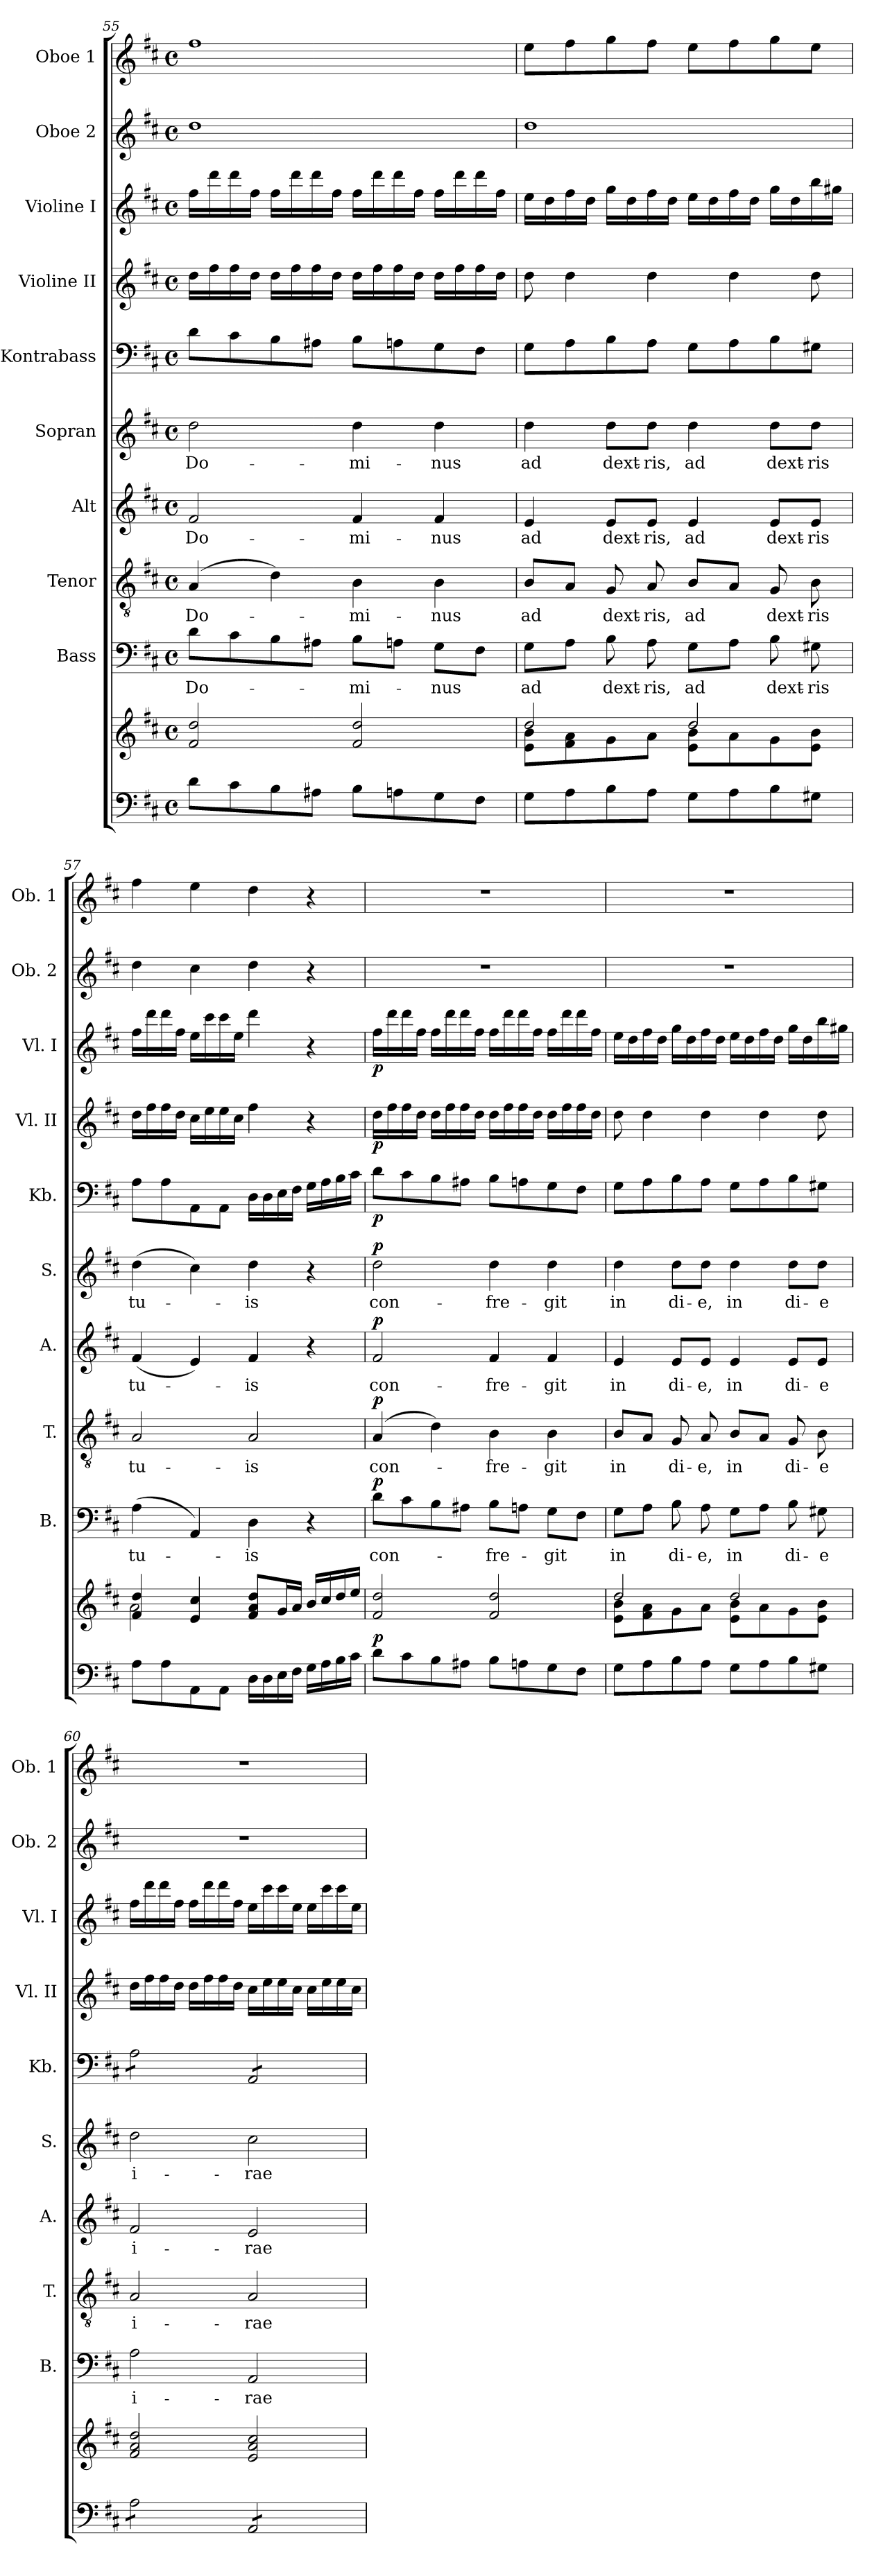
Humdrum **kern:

**kern	**kern	**dynam	**kern	**text	**dynam	**kern	**text	**dynam	**kern	**text	**dynam	**kern	**text	**dynam	**kern	**dynam	**kern	**dynam	**kern	**dynam	**kern	**kern
*part10	*part10	*part10	*part9	*part9	*part9	*part8	*part8	*part8	*part7	*part7	*part7	*part6	*part6	*part6	*part5	*part5	*part4	*part4	*part3	*part3	*part2	*part1
*staff11	*staff10	*staff10/11	*staff9	*staff9	*staff9	*staff8	*staff8	*staff8	*staff7	*staff7	*staff7	*staff6	*staff6	*staff6	*staff5	*staff5	*staff4	*staff4	*staff3	*staff3	*staff2	*staff1
*	*	*	*I"Bass	*	*	*I"Tenor	*	*	*I"Alt	*	*	*I"Sopran	*	*	*I"Kontrabass	*	*I"Violine II	*	*I"Violine I	*	*I"Oboe 2	*I"Oboe 1
*	*	*	*I'B.	*	*	*I'T.	*	*	*I'A.	*	*	*I'S.	*	*	*I'Kb.	*	*I'Vl. II	*	*I'Vl. I	*	*I'Ob. 2	*I'Ob. 1
!!LO:PB:g=z
*clefF4	*clefG2	*	*clefF4	*	*	*clefGv2	*	*	*clefG2	*	*	*clefG2	*	*	*clefF4	*	*clefG2	*	*clefG2	*	*clefG2	*clefG2
*	*	*	*	*	*	*	*	*	*	*	*	*	*	*	*ITrd7c12	*	*	*	*	*	*	*
*k[f#c#]	*k[f#c#]	*	*k[f#c#]	*	*	*k[f#c#]	*	*	*k[f#c#]	*	*	*k[f#c#]	*	*	*k[f#c#]	*	*k[f#c#]	*	*k[f#c#]	*	*k[f#c#]	*k[f#c#]
*D:	*D:	*	*D:	*	*	*D:	*	*	*D:	*	*	*D:	*	*	*D:	*	*D:	*	*D:	*	*D:	*D:
*M4/4	*M4/4	*	*M4/4	*	*	*M4/4	*	*	*M4/4	*	*	*M4/4	*	*	*M4/4	*	*M4/4	*	*M4/4	*	*M4/4	*M4/4
*met(c)	*met(c)	*	*met(c)	*	*	*met(c)	*	*	*met(c)	*	*	*met(c)	*	*	*met(c)	*	*met(c)	*	*met(c)	*	*met(c)	*met(c)
=55	=55	=55	=55	=55	=55	=55	=55	=55	=55	=55	=55	=55	=55	=55	=55	=55	=55	=55	=55	=55	=55	=55
!	!	!	!	!LO:LY:b	!	!	!LO:LY:b	!	!	!LO:LY:b	!	!	!LO:LY:b	!	!	!	!	!	!	!	!	!
8d\L	2f#/ 2dd/	.	8d\L	Do-	.	(4A/	Do-	.	2f#/	Do-	.	2dd\	Do-	.	8D\L	.	16dd\LL	.	16ff#\LL	.	1dd	1ff#
.	.	.	.	.	.	.	.	.	.	.	.	.	.	.	.	.	16ff#\	.	16ddd\	.	.	.
8c#\	.	.	8c#\	.	.	.	.	.	.	.	.	.	.	.	8C#\	.	16ff#\	.	16ddd\	.	.	.
.	.	.	.	.	.	.	.	.	.	.	.	.	.	.	.	.	16dd\JJ	.	16ff#\JJ	.	.	.
8B\	.	.	8B\	.	.	4d\)	.	.	.	.	.	.	.	.	8BB\	.	16dd\LL	.	16ff#\LL	.	.	.
.	.	.	.	.	.	.	.	.	.	.	.	.	.	.	.	.	16ff#\	.	16ddd\	.	.	.
8A#X\J	.	.	8A#X\J	.	.	.	.	.	.	.	.	.	.	.	8AA#X\J	.	16ff#\	.	16ddd\	.	.	.
.	.	.	.	.	.	.	.	.	.	.	.	.	.	.	.	.	16dd\JJ	.	16ff#\JJ	.	.	.
!	!	!	!	!LO:LY:b	!	!	!LO:LY:b	!	!	!LO:LY:b	!	!	!LO:LY:b	!	!	!	!	!	!	!	!	!
8B\L	2f#/ 2dd/	.	8B\L	-mi-	.	4B\	-mi-	.	4f#/	-mi-	.	4dd\	-mi-	.	8BB\L	.	16dd\LL	.	16ff#\LL	.	.	.
.	.	.	.	.	.	.	.	.	.	.	.	.	.	.	.	.	16ff#\	.	16ddd\	.	.	.
8An\	.	.	8An\J	.	.	.	.	.	.	.	.	.	.	.	8AAn\	.	16ff#\	.	16ddd\	.	.	.
.	.	.	.	.	.	.	.	.	.	.	.	.	.	.	.	.	16dd\JJ	.	16ff#\JJ	.	.	.
!	!	!	!	!LO:LY:b	!	!	!LO:LY:b	!	!	!LO:LY:b	!	!	!LO:LY:b	!	!	!	!	!	!	!	!	!
8G\	.	.	8G\L	-nus	.	4B\	-nus	.	4f#/	-nus	.	4dd\	-nus	.	8GG\	.	16dd\LL	.	16ff#\LL	.	.	.
.	.	.	.	.	.	.	.	.	.	.	.	.	.	.	.	.	16ff#\	.	16ddd\	.	.	.
8F#\J	.	.	8F#\J	.	.	.	.	.	.	.	.	.	.	.	8FF#\J	.	16ff#\	.	16ddd\	.	.	.
.	.	.	.	.	.	.	.	.	.	.	.	.	.	.	.	.	16dd\JJ	.	16ff#\JJ	.	.	.
=56	=56	=56	=56	=56	=56	=56	=56	=56	=56	=56	=56	=56	=56	=56	=56	=56	=56	=56	=56	=56	=56	=56
*	*^	*	*	*	*	*	*	*	*	*	*	*	*	*	*	*	*	*	*	*	*	*
!	!	!	!	!	!LO:LY:b	!	!	!LO:LY:b	!	!	!LO:LY:b	!	!	!LO:LY:b	!	!	!	!	!	!	!	!	!
8G\L	2dd/	8e\ 8b\L	.	8G\L	ad	.	8B/L	ad	.	4e/	ad	.	4dd\	ad	.	8GG\L	.	8dd\	.	16ee\LL	.	1dd	8ee\L
.	.	.	.	.	.	.	.	.	.	.	.	.	.	.	.	.	.	.	.	16dd\	.	.	.
8A\	.	8f#\ 8a\	.	8A\J	.	.	8A/J	.	.	.	.	.	.	.	.	8AA\	.	4dd\	.	16ff#\	.	.	8ff#\
.	.	.	.	.	.	.	.	.	.	.	.	.	.	.	.	.	.	.	.	16dd\JJ	.	.	.
!	!	!	!	!	!LO:LY:b	!	!	!LO:LY:b	!	!	!LO:LY:b	!	!	!LO:LY:b	!	!	!	!	!	!	!	!	!
8B\	.	8g\	.	8B\	dext-	.	8G/	dext-	.	8e/L	dext-	.	8dd\L	dext-	.	8BB\	.	.	.	16gg\LL	.	.	8gg\
.	.	.	.	.	.	.	.	.	.	.	.	.	.	.	.	.	.	.	.	16dd\	.	.	.
!	!	!	!	!	!LO:LY:b	!	!	!LO:LY:b	!	!	!LO:LY:b	!	!	!LO:LY:b	!	!	!	!	!	!	!	!	!
8A\J	.	8a\J	.	8A\	-ris,	.	8A/	-ris,	.	8e/J	-ris,	.	8dd\J	-ris,	.	8AA\J	.	4dd\	.	16ff#\	.	.	8ff#\J
.	.	.	.	.	.	.	.	.	.	.	.	.	.	.	.	.	.	.	.	16dd\JJ	.	.	.
!	!	!	!	!	!LO:LY:b	!	!	!LO:LY:b	!	!	!LO:LY:b	!	!	!LO:LY:b	!	!	!	!	!	!	!	!	!
8G\L	2dd/	8e\ 8b\L	.	8G\L	ad	.	8B/L	ad	.	4e/	ad	.	4dd\	ad	.	8GG\L	.	.	.	16ee\LL	.	.	8ee\L
.	.	.	.	.	.	.	.	.	.	.	.	.	.	.	.	.	.	.	.	16dd\	.	.	.
8A\	.	8a\	.	8A\J	.	.	8A/J	.	.	.	.	.	.	.	.	8AA\	.	4dd\	.	16ff#\	.	.	8ff#\
.	.	.	.	.	.	.	.	.	.	.	.	.	.	.	.	.	.	.	.	16dd\JJ	.	.	.
!	!	!	!	!	!LO:LY:b	!	!	!LO:LY:b	!	!	!LO:LY:b	!	!	!LO:LY:b	!	!	!	!	!	!	!	!	!
8B\	.	8g\	.	8B\	dext-	.	8G/	dext-	.	8e/L	dext-	.	8dd\L	dext-	.	8BB\	.	.	.	16gg\LL	.	.	8gg\
.	.	.	.	.	.	.	.	.	.	.	.	.	.	.	.	.	.	.	.	16dd\	.	.	.
!	!	!	!	!	!LO:LY:b	!	!	!LO:LY:b	!	!	!LO:LY:b	!	!	!LO:LY:b	!	!	!	!	!	!	!	!	!
8G#X\J	.	8e\ 8b\J	.	8G#X\	-ris	.	8B\	-ris	.	8e/J	-ris	.	8dd\J	-ris	.	8GG#X\J	.	8dd\	.	16bb\	.	.	8ee\J
.	.	.	.	.	.	.	.	.	.	.	.	.	.	.	.	.	.	.	.	16gg#X\JJ	.	.	.
!!LO:PB:g=z
=57	=57	=57	=57	=57	=57	=57	=57	=57	=57	=57	=57	=57	=57	=57	=57	=57	=57	=57	=57	=57	=57	=57	=57
!	!	!	!	!	!LO:LY:b	!	!	!LO:LY:b	!	!	!LO:LY:b	!	!	!LO:LY:b	!	!	!	!	!	!	!	!	!
8A\L	4f#/ 4dd/	2a\	.	(>4A\	tu-	.	2A/	tu-	.	(<4f#/	tu-	.	(>4dd\	tu-	.	8AA\L	.	16dd\LL	.	16ff#\LL	.	4dd\	4ff#\
.	.	.	.	.	.	.	.	.	.	.	.	.	.	.	.	.	.	16ff#\	.	16ddd\	.	.	.
8A\	.	.	.	.	.	.	.	.	.	.	.	.	.	.	.	8AA\	.	16ff#\	.	16ddd\	.	.	.
.	.	.	.	.	.	.	.	.	.	.	.	.	.	.	.	.	.	16dd\JJ	.	16ff#\JJ	.	.	.
8AA\	4e/ 4cc#/	.	.	4AA/)	.	.	.	.	.	4e/)	.	.	4cc#\)	.	.	8AAA\	.	16cc#\LL	.	16ee\LL	.	4cc#\	4ee\
.	.	.	.	.	.	.	.	.	.	.	.	.	.	.	.	.	.	16ee\	.	16ccc#\	.	.	.
8AA\J	.	.	.	.	.	.	.	.	.	.	.	.	.	.	.	8AAA\J	.	16ee\	.	16ccc#\	.	.	.
.	.	.	.	.	.	.	.	.	.	.	.	.	.	.	.	.	.	16cc#\JJ	.	16ee\JJ	.	.	.
!	!	!	!	!	!LO:LY:b	!	!	!LO:LY:b	!	!	!LO:LY:b	!	!	!LO:LY:b	!	!	!	!	!	!	!	!	!
16D\LL	8f#/ 8a/ 8dd/L	2ryy	.	4D\	-is	.	2A/	-is	.	4f#/	-is	.	4dd\	-is	.	16DD\LL	.	4ff#\	.	4ddd\	.	4dd\	4dd\
16D\	.	.	.	.	.	.	.	.	.	.	.	.	.	.	.	16DD\	.	.	.	.	.	.	.
16E\	16g/L	.	.	.	.	.	.	.	.	.	.	.	.	.	.	16EE\	.	.	.	.	.	.	.
16F#\JJ	16a/JJ	.	.	.	.	.	.	.	.	.	.	.	.	.	.	16FF#\JJ	.	.	.	.	.	.	.
16G\LL	16b/LL	.	.	4r	.	.	.	.	.	4r	.	.	4r	.	.	16GG\LL	.	4r	.	4r	.	4r	4r
16A\	16cc#/	.	.	.	.	.	.	.	.	.	.	.	.	.	.	16AA\	.	.	.	.	.	.	.
16B\	16dd/	.	.	.	.	.	.	.	.	.	.	.	.	.	.	16BB\	.	.	.	.	.	.	.
16c#\JJ	16ee/JJ	.	.	.	.	.	.	.	.	.	.	.	.	.	.	16C#\JJ	.	.	.	.	.	.	.
*	*v	*v	*	*	*	*	*	*	*	*	*	*	*	*	*	*	*	*	*	*	*	*	*
=58	=58	=58	=58	=58	=58	=58	=58	=58	=58	=58	=58	=58	=58	=58	=58	=58	=58	=58	=58	=58	=58	=58
!	!	!LO:DY:a=2	!	!LO:LY:b	!LO:DY:a	!	!LO:LY:b	!LO:DY:a	!	!LO:LY:b	!LO:DY:a	!	!LO:LY:b	!LO:DY:a	!	!LO:DY:b	!	!LO:DY:b	!	!LO:DY:b	!	!
8d\L	2f#/ 2dd/	p	8d\L	con-	p	(4A/	con-	p	2f#/	con-	p	2dd\	con-	p	8D\L	p	16dd\LL	p	16ff#\LL	p	1r	1r
.	.	.	.	.	.	.	.	.	.	.	.	.	.	.	.	.	16ff#\	.	16ddd\	.	.	.
8c#\	.	.	8c#\	.	.	.	.	.	.	.	.	.	.	.	8C#\	.	16ff#\	.	16ddd\	.	.	.
.	.	.	.	.	.	.	.	.	.	.	.	.	.	.	.	.	16dd\JJ	.	16ff#\JJ	.	.	.
8B\	.	.	8B\	.	.	4d\)	.	.	.	.	.	.	.	.	8BB\	.	16dd\LL	.	16ff#\LL	.	.	.
.	.	.	.	.	.	.	.	.	.	.	.	.	.	.	.	.	16ff#\	.	16ddd\	.	.	.
8A#X\J	.	.	8A#X\J	.	.	.	.	.	.	.	.	.	.	.	8AA#X\J	.	16ff#\	.	16ddd\	.	.	.
.	.	.	.	.	.	.	.	.	.	.	.	.	.	.	.	.	16dd\JJ	.	16ff#\JJ	.	.	.
!	!	!	!	!LO:LY:b	!	!	!LO:LY:b	!	!	!LO:LY:b	!	!	!LO:LY:b	!	!	!	!	!	!	!	!	!
8B\L	2f#/ 2dd/	.	8B\L	-fre-	.	4B\	-fre-	.	4f#/	-fre-	.	4dd\	-fre-	.	8BB\L	.	16dd\LL	.	16ff#\LL	.	.	.
.	.	.	.	.	.	.	.	.	.	.	.	.	.	.	.	.	16ff#\	.	16ddd\	.	.	.
8An\	.	.	8An\J	.	.	.	.	.	.	.	.	.	.	.	8AAn\	.	16ff#\	.	16ddd\	.	.	.
.	.	.	.	.	.	.	.	.	.	.	.	.	.	.	.	.	16dd\JJ	.	16ff#\JJ	.	.	.
!	!	!	!	!LO:LY:b	!	!	!LO:LY:b	!	!	!LO:LY:b	!	!	!LO:LY:b	!	!	!	!	!	!	!	!	!
8G\	.	.	8G\L	-git	.	4B\	-git	.	4f#/	-git	.	4dd\	-git	.	8GG\	.	16dd\LL	.	16ff#\LL	.	.	.
.	.	.	.	.	.	.	.	.	.	.	.	.	.	.	.	.	16ff#\	.	16ddd\	.	.	.
8F#\J	.	.	8F#\J	.	.	.	.	.	.	.	.	.	.	.	8FF#\J	.	16ff#\	.	16ddd\	.	.	.
.	.	.	.	.	.	.	.	.	.	.	.	.	.	.	.	.	16dd\JJ	.	16ff#\JJ	.	.	.
!!LO:PB:g=z
=59	=59	=59	=59	=59	=59	=59	=59	=59	=59	=59	=59	=59	=59	=59	=59	=59	=59	=59	=59	=59	=59	=59
*	*^	*	*	*	*	*	*	*	*	*	*	*	*	*	*	*	*	*	*	*	*	*
!	!	!	!	!	!LO:LY:b	!	!	!LO:LY:b	!	!	!LO:LY:b	!	!	!LO:LY:b	!	!	!	!	!	!	!	!	!
8G\L	2dd/	8e\ 8b\L	.	8G\L	in	.	8B/L	in	.	4e/	in	.	4dd\	in	.	8GG\L	.	8dd\	.	16ee\LL	.	1r	1r
.	.	.	.	.	.	.	.	.	.	.	.	.	.	.	.	.	.	.	.	16dd\	.	.	.
8A\	.	8f#\ 8a\	.	8A\J	.	.	8A/J	.	.	.	.	.	.	.	.	8AA\	.	4dd\	.	16ff#\	.	.	.
.	.	.	.	.	.	.	.	.	.	.	.	.	.	.	.	.	.	.	.	16dd\JJ	.	.	.
!	!	!	!	!	!LO:LY:b	!	!	!LO:LY:b	!	!	!LO:LY:b	!	!	!LO:LY:b	!	!	!	!	!	!	!	!	!
8B\	.	8g\	.	8B\	di-	.	8G/	di-	.	8e/L	di-	.	8dd\L	di-	.	8BB\	.	.	.	16gg\LL	.	.	.
.	.	.	.	.	.	.	.	.	.	.	.	.	.	.	.	.	.	.	.	16dd\	.	.	.
!	!	!	!	!	!LO:LY:b	!	!	!LO:LY:b	!	!	!LO:LY:b	!	!	!LO:LY:b	!	!	!	!	!	!	!	!	!
8A\J	.	8a\J	.	8A\	-e,	.	8A/	-e,	.	8e/J	-e,	.	8dd\J	-e,	.	8AA\J	.	4dd\	.	16ff#\	.	.	.
.	.	.	.	.	.	.	.	.	.	.	.	.	.	.	.	.	.	.	.	16dd\JJ	.	.	.
!	!	!	!	!	!LO:LY:b	!	!	!LO:LY:b	!	!	!LO:LY:b	!	!	!LO:LY:b	!	!	!	!	!	!	!	!	!
8G\L	2dd/	8e\ 8b\L	.	8G\L	in	.	8B/L	in	.	4e/	in	.	4dd\	in	.	8GG\L	.	.	.	16ee\LL	.	.	.
.	.	.	.	.	.	.	.	.	.	.	.	.	.	.	.	.	.	.	.	16dd\	.	.	.
8A\	.	8a\	.	8A\J	.	.	8A/J	.	.	.	.	.	.	.	.	8AA\	.	4dd\	.	16ff#\	.	.	.
.	.	.	.	.	.	.	.	.	.	.	.	.	.	.	.	.	.	.	.	16dd\JJ	.	.	.
!	!	!	!	!	!LO:LY:b	!	!	!LO:LY:b	!	!	!LO:LY:b	!	!	!LO:LY:b	!	!	!	!	!	!	!	!	!
8B\	.	8g\	.	8B\	di-	.	8G/	di-	.	8e/L	di-	.	8dd\L	di-	.	8BB\	.	.	.	16gg\LL	.	.	.
.	.	.	.	.	.	.	.	.	.	.	.	.	.	.	.	.	.	.	.	16dd\	.	.	.
!	!	!	!	!	!LO:LY:b	!	!	!LO:LY:b	!	!	!LO:LY:b	!	!	!LO:LY:b	!	!	!	!	!	!	!	!	!
8G#X\J	.	8e\ 8b\J	.	8G#X\	-e	.	8B\	-e	.	8e/J	-e	.	8dd\J	-e	.	8GG#X\J	.	8dd\	.	16bb\	.	.	.
.	.	.	.	.	.	.	.	.	.	.	.	.	.	.	.	.	.	.	.	16gg#X\JJ	.	.	.
*	*v	*v	*	*	*	*	*	*	*	*	*	*	*	*	*	*	*	*	*	*	*	*	*
=60	=60	=60	=60	=60	=60	=60	=60	=60	=60	=60	=60	=60	=60	=60	=60	=60	=60	=60	=60	=60	=60	=60
!	!	!	!	!LO:LY:b	!	!	!LO:LY:b	!	!	!LO:LY:b	!	!	!LO:LY:b	!	!	!	!	!	!	!	!	!
*tremolo	*	*	*	*	*	*	*	*	*	*	*	*	*	*	*	*	*	*	*	*	*	*
*	*	*	*	*	*	*	*	*	*	*	*	*	*	*	*tremolo	*	*	*	*	*	*	*
8A\L	2f#/ 2a/ 2dd/	.	2A\	i-	.	2A/	i-	.	2f#/	i-	.	2dd\	i-	.	8AA\L	.	16dd\LL	.	16ff#\LL	.	1r	1r
.	.	.	.	.	.	.	.	.	.	.	.	.	.	.	.	.	16ff#\	.	16ddd\	.	.	.
8A\	.	.	.	.	.	.	.	.	.	.	.	.	.	.	8AA\	.	16ff#\	.	16ddd\	.	.	.
.	.	.	.	.	.	.	.	.	.	.	.	.	.	.	.	.	16dd\JJ	.	16ff#\JJ	.	.	.
8A\	.	.	.	.	.	.	.	.	.	.	.	.	.	.	8AA\	.	16dd\LL	.	16ff#\LL	.	.	.
.	.	.	.	.	.	.	.	.	.	.	.	.	.	.	.	.	16ff#\	.	16ddd\	.	.	.
8A\J	.	.	.	.	.	.	.	.	.	.	.	.	.	.	8AA\J	.	16ff#\	.	16ddd\	.	.	.
.	.	.	.	.	.	.	.	.	.	.	.	.	.	.	.	.	16dd\JJ	.	16ff#\JJ	.	.	.
!	!	!	!	!LO:LY:b	!	!	!LO:LY:b	!	!	!LO:LY:b	!	!	!LO:LY:b	!	!	!	!	!	!	!	!	!
8AA/L	2e/ 2a/ 2cc#/	.	2AA/	-rae	.	2A/	-rae	.	2e/	-rae	.	2cc#\	-rae	.	8AAA/L	.	16cc#\LL	.	16ee\LL	.	.	.
.	.	.	.	.	.	.	.	.	.	.	.	.	.	.	.	.	16ee\	.	16ccc#\	.	.	.
8AA/	.	.	.	.	.	.	.	.	.	.	.	.	.	.	8AAA/	.	16ee\	.	16ccc#\	.	.	.
.	.	.	.	.	.	.	.	.	.	.	.	.	.	.	.	.	16cc#\JJ	.	16ee\JJ	.	.	.
8AA/	.	.	.	.	.	.	.	.	.	.	.	.	.	.	8AAA/	.	16cc#\LL	.	16ee\LL	.	.	.
.	.	.	.	.	.	.	.	.	.	.	.	.	.	.	.	.	16ee\	.	16ccc#\	.	.	.
8AA/J	.	.	.	.	.	.	.	.	.	.	.	.	.	.	8AAA/J	.	16ee\	.	16ccc#\	.	.	.
*	*	*	*	*	*	*	*	*	*	*	*	*	*	*	*Xtremolo	*	*	*	*	*	*	*
*Xtremolo	*	*	*	*	*	*	*	*	*	*	*	*	*	*	*	*	*	*	*	*	*	*
.	.	.	.	.	.	.	.	.	.	.	.	.	.	.	.	.	16cc#\JJ	.	16ee\JJ	.	.	.
=	=	=	=	=	=	=	=	=	=	=	=	=	=	=	=	=	=	=	=	=	=	=
*-	*-	*-	*-	*-	*-	*-	*-	*-	*-	*-	*-	*-	*-	*-	*-	*-	*-	*-	*-	*-	*-	*-
